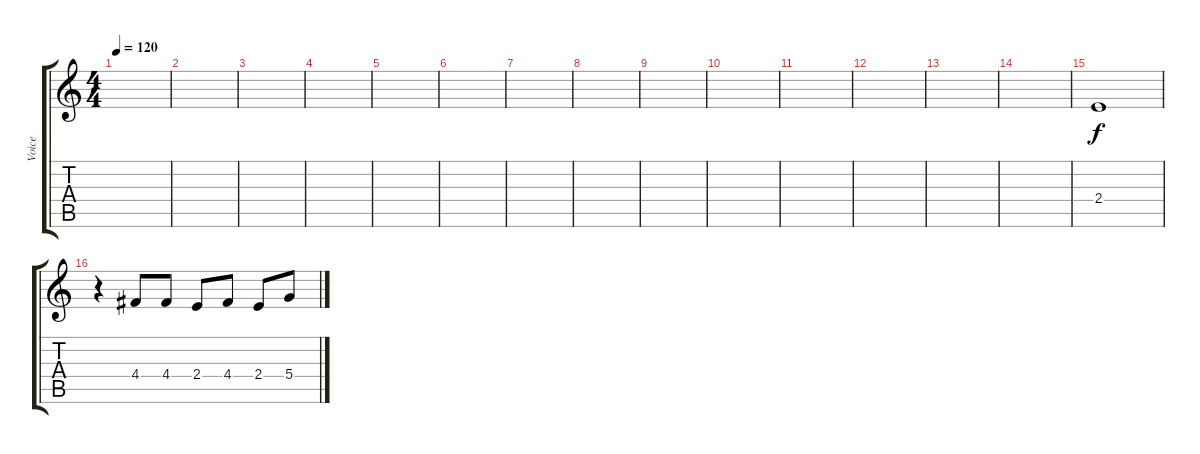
\track ("Voice" "Voice") {instrument distortionguitar}
\staff {score tabs}
\tuning (E4 B3 G3 D3 A2 E2) {hide}
\ts (4 4)
\tempo 120
\clef g2
\ks c
|
|
|
|
|
|
|
|
|
|
|
|
|
|
2.4.1 |
r.4 4.4.8 4.4.8 2.4.8 4.4.8 2.4.8 5.4{sl}.8
